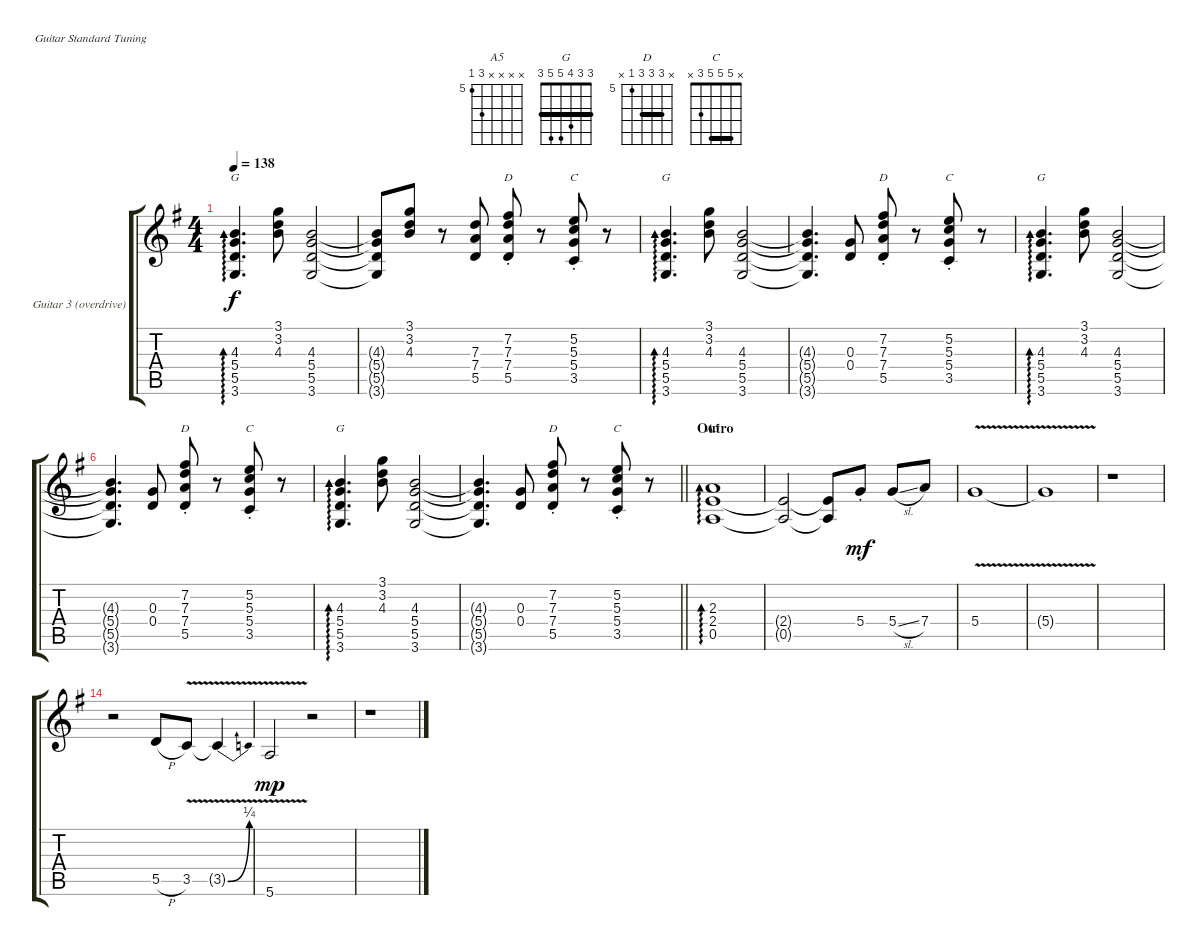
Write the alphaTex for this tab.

\defaultSystemsLayout 4
\bracketExtendMode groupsimilarinstruments
\useSystemSignSeparator
\multiBarRest
\multiTrackTrackNamePolicy allsystems
\firstSystemTrackNameMode fullname
\firstSystemTrackNameOrientation horizontal
\otherSystemsTrackNameOrientation horizontal
\defaultBarNumberDisplay FirstOfSystem
\track ("Guitar 3 (overdrive)" "Gtr. 3") {multiBarRest instrument overdrivenguitar}
\staff {score tabs}
\tuning (E4 B3 G3 D3 A2 E2)
\chord ("A5" x x x x 7 5) {firstfret 5}
\chord ("G" 3 3 4 5 5 3) {barre (3 3)}
\chord ("D" x 7 7 7 5 x) {firstfret 5 barre (7 7)}
\chord ("C" x 5 5 5 3 x) {barre (5 5)}
\ts (4 4)
\tempo 138
\clef g2
\ks g
(3.6 5.5 5.4 4.3).4{d ad 0 ch "G" dy f} (3.2 4.3 3.1).8 (3.6 5.5 5.4 4.3).2 |
(3.6{t} 5.5{t} 5.4{t} 4.3{t}).8 (3.1 3.2 4.3).8 r.8 (7.3 7.4 5.5).8 (5.5{st} 7.4{st} 7.3 7.2).8{ch "D"} r.8 (3.5{st} 5.4{st} 5.2 5.3).8{ch "C"} r.8 |
(3.6 5.5 5.4 4.3).4{d ad 0 ch "G"} (3.2 4.3 3.1).8 (3.6 5.5 5.4 4.3).2 |
(3.6{t} 5.5{t} 5.4{t} 4.3{t}).4{d} (0.3 0.4).8 (5.5{st} 7.4{st} 7.3 7.2).8{ch "D"} r.8 (3.5{st} 5.4{st} 5.2 5.3).8{ch "C"} r.8 |
(3.6 5.5 5.4 4.3).4{d ad 0 ch "G"} (3.2 4.3 3.1).8 (3.6 5.5 5.4 4.3).2 |
(3.6{t} 5.5{t} 5.4{t} 4.3{t}).4{d} (0.3 0.4).8 (5.5{st} 7.4{st} 7.3 7.2).8{ch "D"} r.8 (3.5{st} 5.4{st} 5.2 5.3).8{ch "C"} r.8 |
(3.6 5.5 5.4 4.3).4{d ad 0 ch "G"} (3.2 4.3 3.1).8 (3.6 5.5 5.4 4.3).2 |
\barLineRight lightlight
(3.6{t} 5.5{t} 5.4{t} 4.3{t}).4{d} (0.3 0.4).8 (5.5{st} 7.4{st} 7.3 7.2).8{ch "D"} r.8 (3.5{st} 5.4{st} 5.2 5.3).8{ch "C"} r.8 |
\section ("" "Outro")
(0.5 2.4 2.3).1{ad 0 ch "A5"} |
(2.4{t} 0.5{t}).2 (0.5{t} 2.4{t}).8 5.4{st}.8{dy mf} 5.4{sl}.8 7.4.8 |
5.4{v}.1 |
5.4{v t}.1 |
r.1 |
r.2 5.5{h}.8 3.5{v}.8 3.5{be (bend 12.6 0 46.199999999999996 1) v t}.4 |
5.6{v}.2{dy mp} r.2 |
r.1
